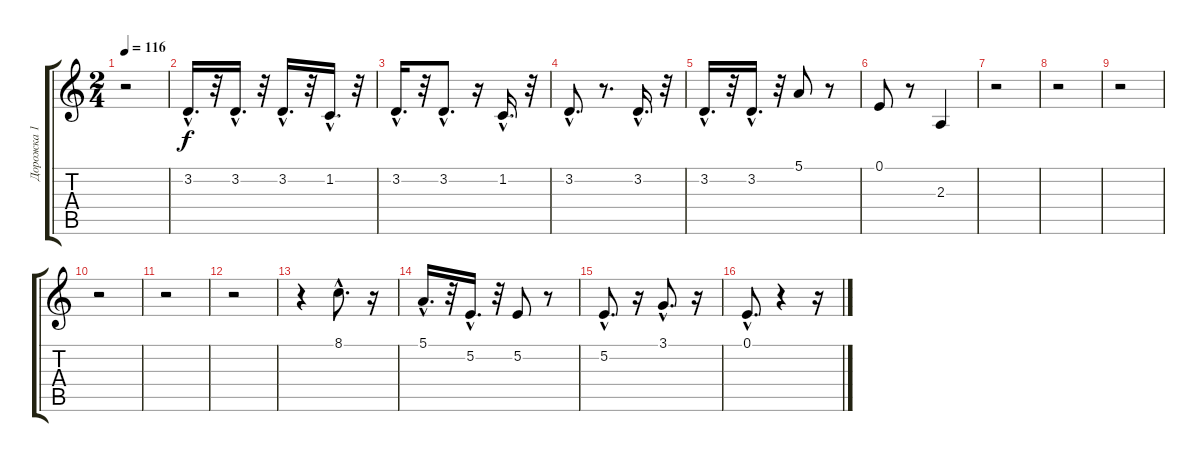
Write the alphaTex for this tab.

\track ("Дорожка 1" "Дорожка 1") {instrument flute}
\staff {score tabs}
\tuning (E4 B3 G3 D3 A2 E2) {hide}
\ts (2 4)
\tempo 116
\clef g2
\ks c
r.2{dy f} |
3.2{hac}.16{d} r.32 3.2{hac}.16{d} r.32 3.2{hac}.16{d} r.32 1.2{hac}.16{d} r.32 |
3.2{hac}.16{d} r.32 3.2{hac}.8{d} r.16 1.2{hac}.16{d} r.32 |
3.2{hac}.8{d} r.8{d} 3.2{hac}.16{d} r.32 |
3.2{hac}.16{d} r.32 3.2{hac}.16{d} r.32 5.1.8 r.8 |
0.1.8 r.8 2.3.4 |
r.2 |
r.2 |
r.2 |
r.2 |
r.2 |
r.2 |
r.4 8.1{hac}.8{d} r.16 |
5.1{hac}.16{d} r.32 5.2{hac}.16{d} r.32 5.2.8 r.8 |
5.2{hac}.8{d} r.16 3.1{hac}.8{d} r.16 |
0.1{hac}.8{d} r.4 r.16
